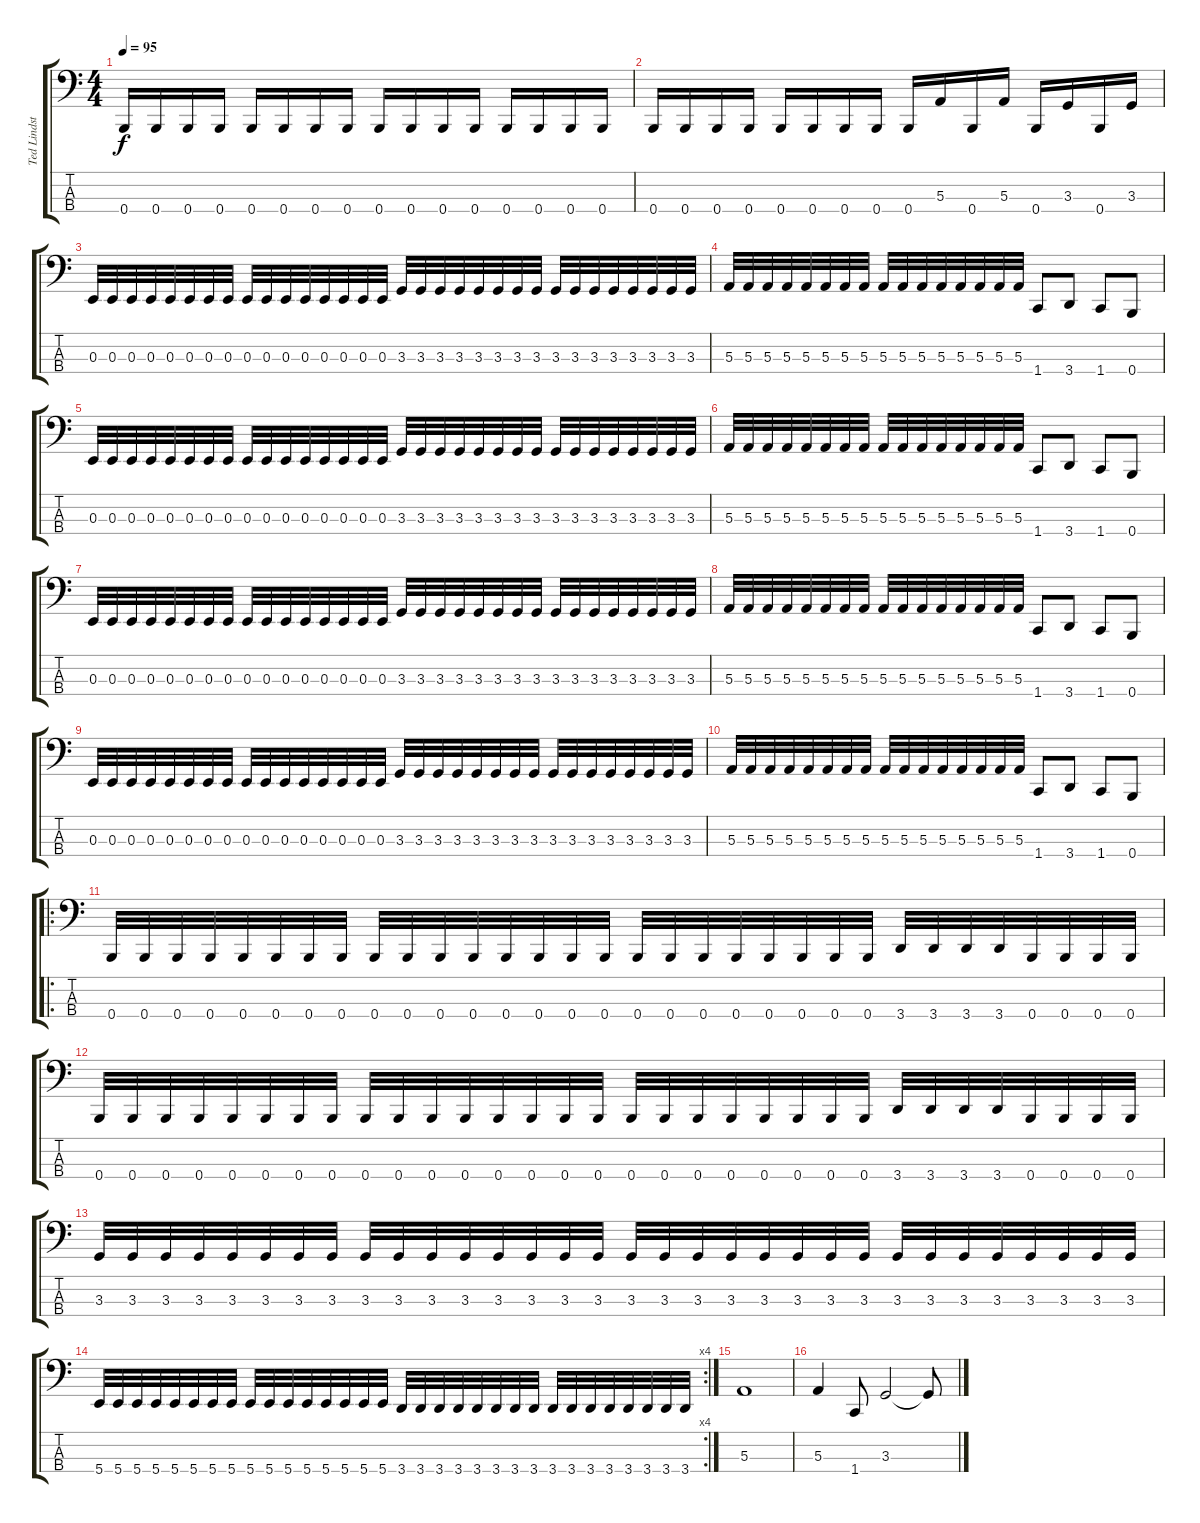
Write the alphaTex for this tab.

\track ("Ted Lindström" "Ted Lindst") {instrument electricbasspick}
\staff {score tabs}
\tuning (D2 A1 E1 B0) {hide}
\ts (4 4)
\tempo 95
\clef f4
\ks c
0.4.16{dy f} 0.4.16 0.4.16 0.4.16 0.4.16 0.4.16 0.4.16 0.4.16 0.4.16 0.4.16 0.4.16 0.4.16 0.4.16 0.4.16 0.4.16 0.4.16 |
0.4.16 0.4.16 0.4.16 0.4.16 0.4.16 0.4.16 0.4.16 0.4.16 0.4.16 5.3.16 0.4.16 5.3.16 0.4.16 3.3.16 0.4.16 3.3.16 |
0.3.32 0.3.32 0.3.32 0.3.32 0.3.32 0.3.32 0.3.32 0.3.32 0.3.32 0.3.32 0.3.32 0.3.32 0.3.32 0.3.32 0.3.32 0.3.32 3.3.32 3.3.32 3.3.32 3.3.32 3.3.32 3.3.32 3.3.32 3.3.32 3.3.32 3.3.32 3.3.32 3.3.32 3.3.32 3.3.32 3.3.32 3.3.32 |
5.3.32 5.3.32 5.3.32 5.3.32 5.3.32 5.3.32 5.3.32 5.3.32 5.3.32 5.3.32 5.3.32 5.3.32 5.3.32 5.3.32 5.3.32 5.3.32 1.4.8 3.4.8 1.4.8 0.4.8 |
0.3.32 0.3.32 0.3.32 0.3.32 0.3.32 0.3.32 0.3.32 0.3.32 0.3.32 0.3.32 0.3.32 0.3.32 0.3.32 0.3.32 0.3.32 0.3.32 3.3.32 3.3.32 3.3.32 3.3.32 3.3.32 3.3.32 3.3.32 3.3.32 3.3.32 3.3.32 3.3.32 3.3.32 3.3.32 3.3.32 3.3.32 3.3.32 |
5.3.32 5.3.32 5.3.32 5.3.32 5.3.32 5.3.32 5.3.32 5.3.32 5.3.32 5.3.32 5.3.32 5.3.32 5.3.32 5.3.32 5.3.32 5.3.32 1.4.8 3.4.8 1.4.8 0.4.8 |
0.3.32 0.3.32 0.3.32 0.3.32 0.3.32 0.3.32 0.3.32 0.3.32 0.3.32 0.3.32 0.3.32 0.3.32 0.3.32 0.3.32 0.3.32 0.3.32 3.3.32 3.3.32 3.3.32 3.3.32 3.3.32 3.3.32 3.3.32 3.3.32 3.3.32 3.3.32 3.3.32 3.3.32 3.3.32 3.3.32 3.3.32 3.3.32 |
5.3.32 5.3.32 5.3.32 5.3.32 5.3.32 5.3.32 5.3.32 5.3.32 5.3.32 5.3.32 5.3.32 5.3.32 5.3.32 5.3.32 5.3.32 5.3.32 1.4.8 3.4.8 1.4.8 0.4.8 |
0.3.32 0.3.32 0.3.32 0.3.32 0.3.32 0.3.32 0.3.32 0.3.32 0.3.32 0.3.32 0.3.32 0.3.32 0.3.32 0.3.32 0.3.32 0.3.32 3.3.32 3.3.32 3.3.32 3.3.32 3.3.32 3.3.32 3.3.32 3.3.32 3.3.32 3.3.32 3.3.32 3.3.32 3.3.32 3.3.32 3.3.32 3.3.32 |
5.3.32 5.3.32 5.3.32 5.3.32 5.3.32 5.3.32 5.3.32 5.3.32 5.3.32 5.3.32 5.3.32 5.3.32 5.3.32 5.3.32 5.3.32 5.3.32 1.4.8 3.4.8 1.4.8 0.4.8 |
\ro
0.4.32 0.4.32 0.4.32 0.4.32 0.4.32 0.4.32 0.4.32 0.4.32 0.4.32 0.4.32 0.4.32 0.4.32 0.4.32 0.4.32 0.4.32 0.4.32 0.4.32 0.4.32 0.4.32 0.4.32 0.4.32 0.4.32 0.4.32 0.4.32 3.4.32 3.4.32 3.4.32 3.4.32 0.4.32 0.4.32 0.4.32 0.4.32 |
0.4.32 0.4.32 0.4.32 0.4.32 0.4.32 0.4.32 0.4.32 0.4.32 0.4.32 0.4.32 0.4.32 0.4.32 0.4.32 0.4.32 0.4.32 0.4.32 0.4.32 0.4.32 0.4.32 0.4.32 0.4.32 0.4.32 0.4.32 0.4.32 3.4.32 3.4.32 3.4.32 3.4.32 0.4.32 0.4.32 0.4.32 0.4.32 |
3.3.32 3.3.32 3.3.32 3.3.32 3.3.32 3.3.32 3.3.32 3.3.32 3.3.32 3.3.32 3.3.32 3.3.32 3.3.32 3.3.32 3.3.32 3.3.32 3.3.32 3.3.32 3.3.32 3.3.32 3.3.32 3.3.32 3.3.32 3.3.32 3.3.32 3.3.32 3.3.32 3.3.32 3.3.32 3.3.32 3.3.32 3.3.32 |
\rc 4
5.4.32 5.4.32 5.4.32 5.4.32 5.4.32 5.4.32 5.4.32 5.4.32 5.4.32 5.4.32 5.4.32 5.4.32 5.4.32 5.4.32 5.4.32 5.4.32 3.4.32 3.4.32 3.4.32 3.4.32 3.4.32 3.4.32 3.4.32 3.4.32 3.4.32 3.4.32 3.4.32 3.4.32 3.4.32 3.4.32 3.4.32 3.4.32 |
5.3.1 |
5.3.4 1.4.8 3.3.2 3.3{t}.8
